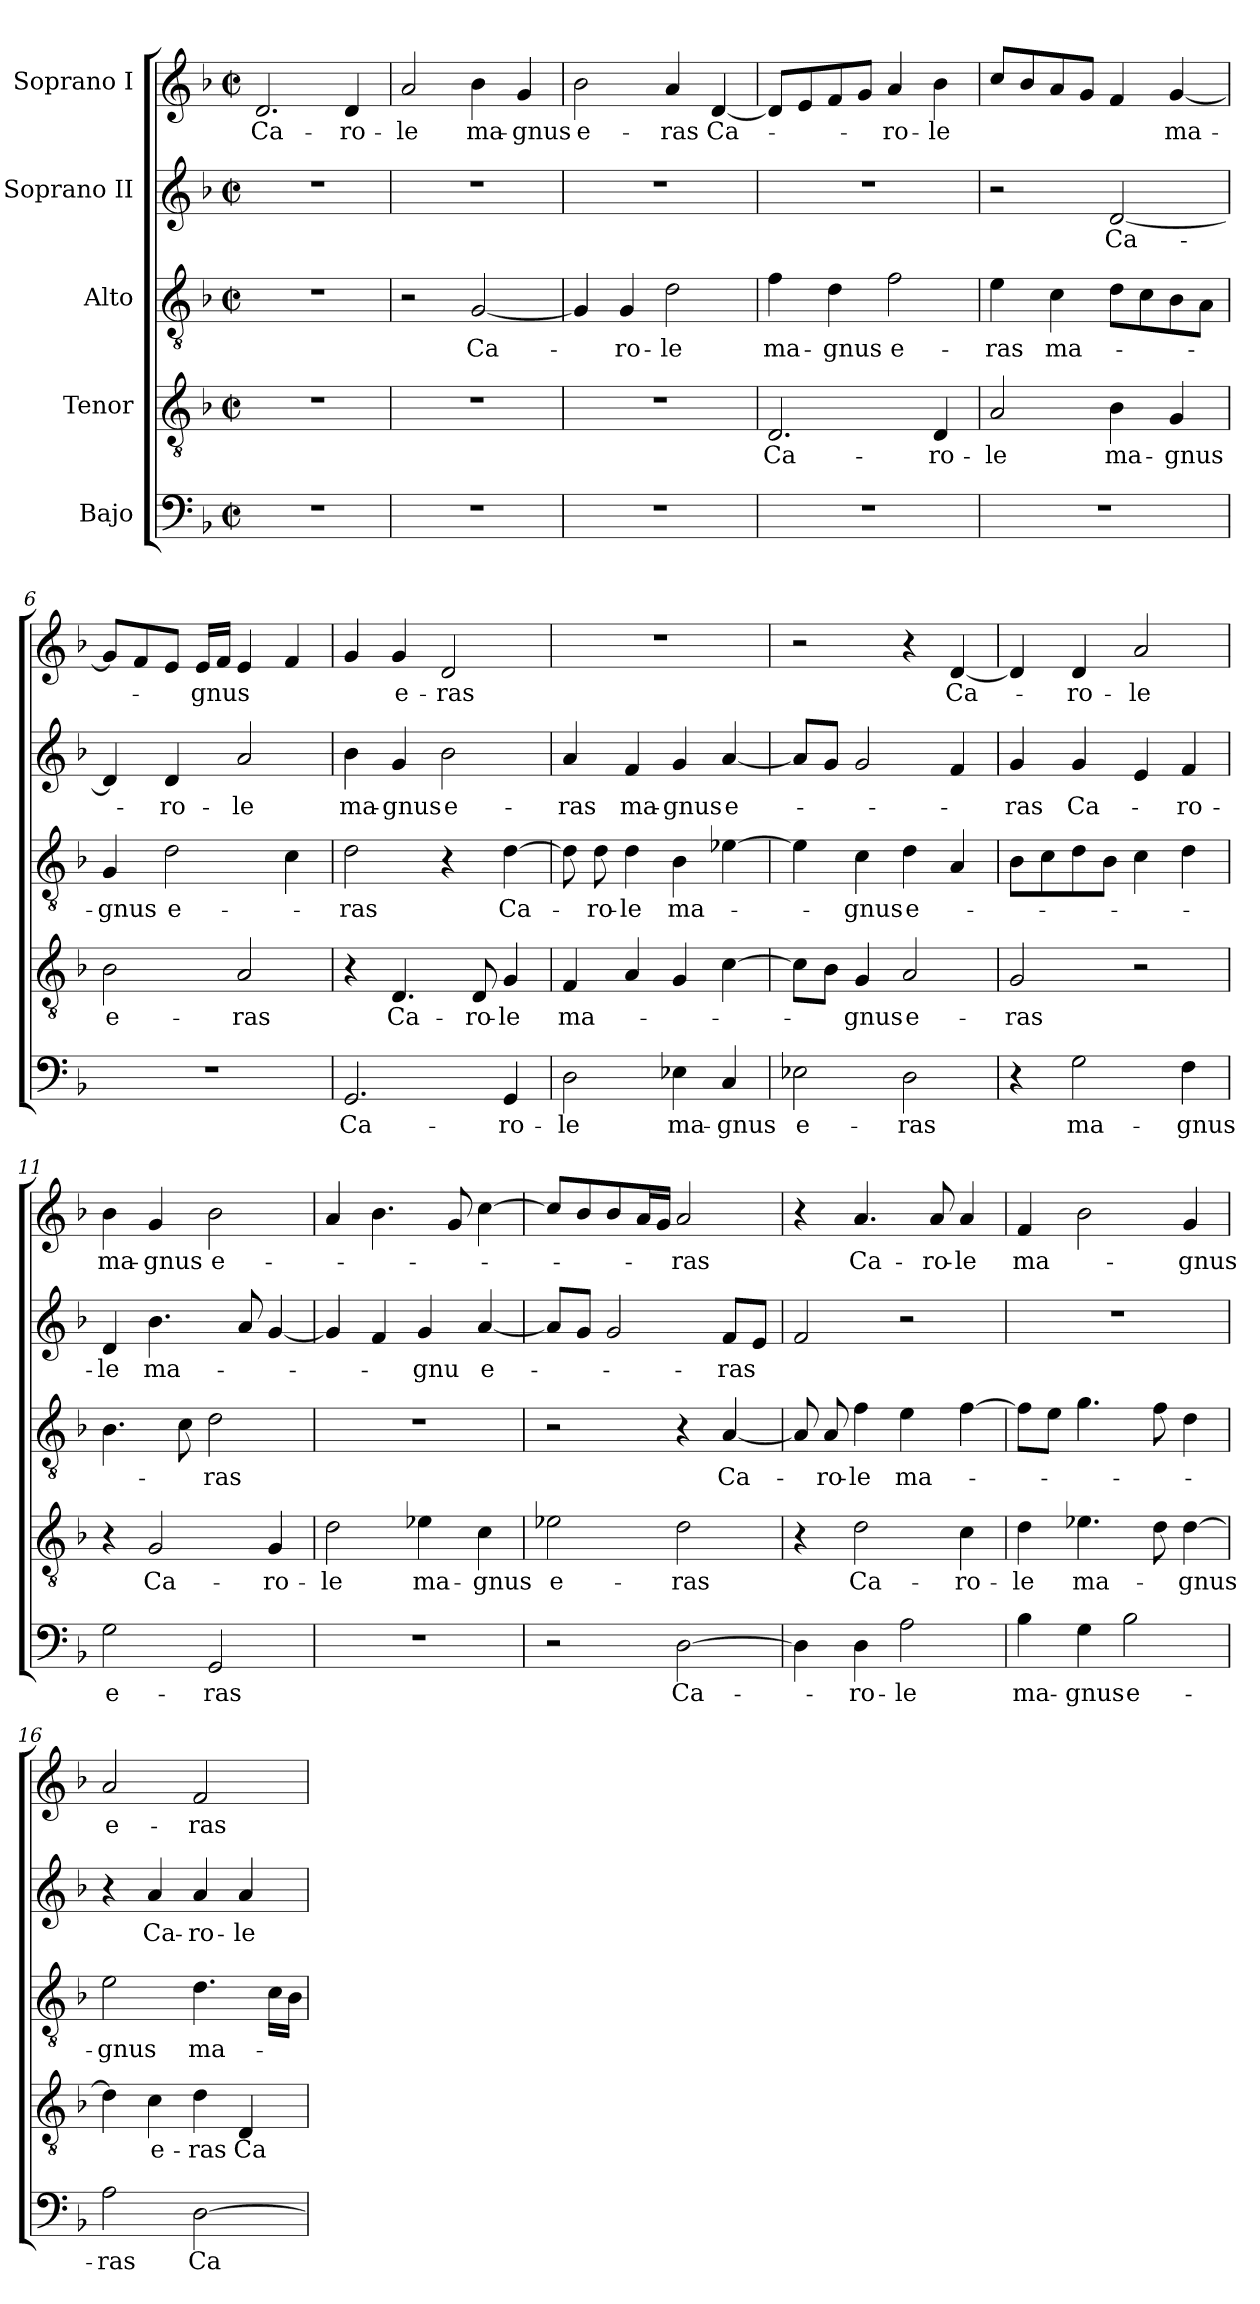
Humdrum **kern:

**kern	**text	**kern	**text	**kern	**text	**kern	**text	**kern	**text
*part5	*part5	*part4	*part4	*part3	*part3	*part2	*part2	*part1	*part1
*staff5	*staff5	*staff4	*staff4	*staff3	*staff3	*staff2	*staff2	*staff1	*staff1
*I"Bajo	*	*I"Tenor	*	*I"Alto	*	*I"Soprano II	*	*I"Soprano I	*
*clefF4	*	*clefGv2	*	*clefGv2	*	*clefG2	*	*clefG2	*
*k[b-]	*	*k[b-]	*	*k[b-]	*	*k[b-]	*	*k[b-]	*
*F:	*	*F:	*	*F:	*	*F:	*	*F:	*
*M2/2	*	*M2/2	*	*M2/2	*	*M2/2	*	*M2/2	*
*met(c|)	*	*met(c|)	*	*met(c|)	*	*met(c|)	*	*met(c|)	*
=1	=1	=1	=1	=1	=1	=1	=1	=1	=1
!	!	!	!	!	!	!	!	!	!LO:LY:b
1r	.	1r	.	1r	.	1r	.	2.d/	Ca-
!	!	!	!	!	!	!	!	!	!LO:LY:b
.	.	.	.	.	.	.	.	4d/	-ro-
=2	=2	=2	=2	=2	=2	=2	=2	=2	=2
!	!	!	!	!	!	!	!	!	!LO:LY:b
1r	.	1r	.	2r	.	1r	.	2a/	-le
!	!	!	!	!	!LO:LY:b	!	!	!	!LO:LY:b
.	.	.	.	[2G/	Ca-	.	.	4b-\	ma-
!	!	!	!	!	!	!	!	!	!LO:LY:b
.	.	.	.	.	.	.	.	4g/	-gnus
=3	=3	=3	=3	=3	=3	=3	=3	=3	=3
!	!	!	!	!	!	!	!	!	!LO:LY:b
1r	.	1r	.	4G/]	.	1r	.	2b-\	e-
!	!	!	!	!	!LO:LY:b	!	!	!	!
.	.	.	.	4G/	-ro-	.	.	.	.
!	!	!	!	!	!LO:LY:b	!	!	!	!LO:LY:b
.	.	.	.	2d\	-le	.	.	4a/	-ras
!	!	!	!	!	!	!	!	!	!LO:LY:b
.	.	.	.	.	.	.	.	[4d/	Ca-
=4	=4	=4	=4	=4	=4	=4	=4	=4	=4
!	!	!	!LO:LY:b	!	!LO:LY:b	!	!	!	!
1r	.	2.D/	Ca-	4f\	ma-	1r	.	8d/L]	.
.	.	.	.	.	.	.	.	8e/	.
!	!	!	!	!	!LO:LY:b	!	!	!	!
.	.	.	.	4d\	-gnus	.	.	8f/	.
.	.	.	.	.	.	.	.	8g/J	.
!	!	!	!	!	!LO:LY:b	!	!	!	!LO:LY:b
.	.	.	.	2f\	e-	.	.	4a/	-ro-
!	!	!	!LO:LY:b	!	!	!	!	!	!LO:LY:b
.	.	4D/	-ro-	.	.	.	.	4b-\	-le
=5	=5	=5	=5	=5	=5	=5	=5	=5	=5
!	!	!	!LO:LY:b	!	!LO:LY:b	!	!	!	!
1r	.	2A/	-le	4e\	-ras	2r	.	8cc/L	.
.	.	.	.	.	.	.	.	8b-/	.
!	!	!	!	!	!LO:LY:b	!	!	!	!
.	.	.	.	4c\	ma-	.	.	8a/	.
.	.	.	.	.	.	.	.	8g/J	.
!	!	!	!LO:LY:b	!	!	!	!LO:LY:b	!	!
.	.	4B-\	ma-	8d\L	.	[2d/	Ca-	4f/	.
.	.	.	.	8c\	.	.	.	.	.
!	!	!	!LO:LY:b	!	!	!	!	!	!LO:LY:b
.	.	4G/	-gnus	8B-\	.	.	.	[4g/	ma-
.	.	.	.	8A\J	.	.	.	.	.
!!LO:LB:g=z
=6	=6	=6	=6	=6	=6	=6	=6	=6	=6
!	!	!	!LO:LY:b	!	!LO:LY:b	!	!	!	!
1r	.	2B-\	e-	4G/	-gnus	4d/]	.	8g/L]	.
.	.	.	.	.	.	.	.	8f/	.
!	!	!	!	!	!LO:LY:b	!	!LO:LY:b	!	!
.	.	.	.	2d\	e-	4d/	-ro-	8e/J	.
!	!	!	!	!	!	!	!	!	!LO:LY:b
.	.	.	.	.	.	.	.	16e/LL	-gnus
.	.	.	.	.	.	.	.	16f/JJ	.
!	!	!	!LO:LY:b	!	!	!	!LO:LY:b	!	!
.	.	2A/	-ras	.	.	2a/	-le	4e/	.
.	.	.	.	4c\	.	.	.	4f/	.
=7	=7	=7	=7	=7	=7	=7	=7	=7	=7
!	!LO:LY:b	!	!	!	!LO:LY:b	!	!LO:LY:b	!	!
2.GG/	Ca-	4r	.	2d\	-ras	4b-\	ma-	4g/	.
!	!	!	!LO:LY:b	!	!	!	!LO:LY:b	!	!LO:LY:b
.	.	4.D/	Ca-	.	.	4g/	-gnus	4g/	e-
!	!	!	!	!	!	!	!LO:LY:b	!	!LO:LY:b
.	.	.	.	4r	.	2b-\	e-	2d/	-ras
!	!	!	!LO:LY:b	!	!	!	!	!	!
.	.	8D/	-ro-	.	.	.	.	.	.
!	!LO:LY:b	!	!LO:LY:b	!	!LO:LY:b	!	!	!	!
4GG/	-ro-	4G/	-le	[4d\	Ca-	.	.	.	.
=8	=8	=8	=8	=8	=8	=8	=8	=8	=8
!	!LO:LY:b	!	!LO:LY:b	!	!	!	!LO:LY:b	!	!
2D\	-le	4F/	ma-	8d\]	.	4a/	-ras	1r	.
!	!	!	!	!	!LO:LY:b	!	!	!	!
.	.	.	.	8d\	-ro-	.	.	.	.
!	!	!	!	!	!LO:LY:b	!	!LO:LY:b	!	!
.	.	4A/	.	4d\	-le	4f/	ma-	.	.
!	!LO:LY:b	!	!	!	!LO:LY:b	!	!LO:LY:b	!	!
4E-X\	ma-	4G/	.	4B-\	ma-	4g/	-gnus	.	.
!	!LO:LY:b	!	!	!	!	!	!LO:LY:b	!	!
4C/	-gnus	[4c\	.	[4e-X\	.	[4a/	e-	.	.
=9	=9	=9	=9	=9	=9	=9	=9	=9	=9
!	!LO:LY:b	!	!	!	!	!	!	!	!
2E-X\	e-	8c\L]	.	4e-\]	.	8a/L]	.	2r	.
.	.	8B-\J	.	.	.	8g/J	.	.	.
!	!	!	!LO:LY:b	!	!LO:LY:b	!	!	!	!
.	.	4G/	-gnus	4c\	-gnus	2g/	.	.	.
!	!LO:LY:b	!	!LO:LY:b	!	!LO:LY:b	!	!	!	!
2D\	-ras	2A/	e-	4d\	e-	.	.	4r	.
!	!	!	!	!	!	!	!	!	!LO:LY:b
.	.	.	.	4A/	.	4f/	.	[4d/	Ca-
=10	=10	=10	=10	=10	=10	=10	=10	=10	=10
!	!	!	!LO:LY:b	!	!	!	!LO:LY:b	!	!
4r	.	2G/	-ras	8B-\L	.	4g/	-ras	4d/]	.
.	.	.	.	8c\	.	.	.	.	.
!	!LO:LY:b	!	!	!	!	!	!LO:LY:b	!	!LO:LY:b
2G\	ma-	.	.	8d\	.	4g/	Ca-	4d/	-ro-
.	.	.	.	8B-\J	.	.	.	.	.
!	!	!	!	!	!	!	!	!	!LO:LY:b
.	.	2r	.	4c\	.	4e/	.	2a/	-le
!	!LO:LY:b	!	!	!	!	!	!LO:LY:b	!	!
4F\	-gnus	.	.	4d\	.	4f/	-ro-	.	.
=11	=11	=11	=11	=11	=11	=11	=11	=11	=11
!	!LO:LY:b	!	!	!	!	!	!LO:LY:b	!	!LO:LY:b
2G\	e-	4r	.	4.B-\	.	4d/	-le	4b-\	ma-
!	!	!	!LO:LY:b	!	!	!	!LO:LY:b	!	!LO:LY:b
.	.	2G/	Ca-	.	.	4.b-\	ma-	4g/	-gnus
.	.	.	.	8c\	.	.	.	.	.
!	!LO:LY:b	!	!	!	!LO:LY:b	!	!	!	!LO:LY:b
2GG/	-ras	.	.	2d\	-ras	.	.	2b-\	e-
.	.	.	.	.	.	8a/	.	.	.
!	!	!	!LO:LY:b	!	!	!	!	!	!
.	.	4G/	-ro-	.	.	[4g/	.	.	.
!!LO:LB:g=z
=12	=12	=12	=12	=12	=12	=12	=12	=12	=12
!	!	!	!LO:LY:b	!	!	!	!	!	!
1r	.	2d\	-le	1r	.	4g/]	.	4a/	.
.	.	.	.	.	.	4f/	.	4.b-\	.
!	!	!	!LO:LY:b	!	!	!	!LO:LY:b	!	!
.	.	4e-X\	ma-	.	.	4g/	-gnu	.	.
.	.	.	.	.	.	.	.	8g/	.
!	!	!	!LO:LY:b	!	!	!	!LO:LY:b	!	!
.	.	4c\	-gnus	.	.	[4a/	e-	[4cc\	.
=13	=13	=13	=13	=13	=13	=13	=13	=13	=13
!	!	!	!LO:LY:b	!	!	!	!	!	!
2r	.	2e-X\	e-	2r	.	8a/L]	.	8cc/L]	.
.	.	.	.	.	.	8g/J	.	8b-/	.
.	.	.	.	.	.	2g/	.	8b-/	.
.	.	.	.	.	.	.	.	16a/L	.
.	.	.	.	.	.	.	.	16g/JJ	.
!	!LO:LY:b	!	!LO:LY:b	!	!	!	!	!	!LO:LY:b
[2D\	Ca-	2d\	-ras	4r	.	.	.	2a/	-ras
!	!	!	!	!	!LO:LY:b	!	!LO:LY:b	!	!
.	.	.	.	[4A/	Ca-	8f/L	-ras	.	.
.	.	.	.	.	.	8e/J	.	.	.
=14	=14	=14	=14	=14	=14	=14	=14	=14	=14
4D\]	.	4r	.	8A/]	.	2f/	.	4r	.
!	!	!	!	!	!LO:LY:b	!	!	!	!
.	.	.	.	8A/	-ro-	.	.	.	.
!	!LO:LY:b	!	!LO:LY:b	!	!LO:LY:b	!	!	!	!LO:LY:b
4D\	-ro-	2d\	Ca-	4f\	-le	.	.	4.a/	Ca-
!	!LO:LY:b	!	!	!	!LO:LY:b	!	!	!	!
2A\	-le	.	.	4e\	ma-	2r	.	.	.
!	!	!	!	!	!	!	!	!	!LO:LY:b
.	.	.	.	.	.	.	.	8a/	-ro-
!	!	!	!LO:LY:b	!	!	!	!	!	!LO:LY:b
.	.	4c\	-ro-	[4f\	.	.	.	4a/	-le
=15	=15	=15	=15	=15	=15	=15	=15	=15	=15
!	!LO:LY:b	!	!LO:LY:b	!	!	!	!	!	!LO:LY:b
4B-\	ma-	4d\	-le	8f\L]	.	1r	.	4f/	ma-
.	.	.	.	8e\J	.	.	.	.	.
!	!LO:LY:b	!	!LO:LY:b	!	!	!	!	!	!
4G\	-gnus	4.e-X\	ma-	4.g\	.	.	.	2b-\	.
!	!LO:LY:b	!	!	!	!	!	!	!	!
2B-\	e-	.	.	.	.	.	.	.	.
.	.	8d\	.	8f\	.	.	.	.	.
!	!	!	!LO:LY:b	!	!	!	!	!	!LO:LY:b
.	.	[4d\	-gnus	4d\	.	.	.	4g/	-gnus
=16	=16	=16	=16	=16	=16	=16	=16	=16	=16
!	!LO:LY:b	!	!	!	!LO:LY:b	!	!	!	!LO:LY:b
2A\	-ras	4d\]	.	2e\	-gnus	4r	.	2a/	e-
!	!	!	!LO:LY:b	!	!	!	!LO:LY:b	!	!
.	.	4c\	e-	.	.	4a/	Ca-	.	.
!	!LO:LY:b	!	!LO:LY:b	!	!LO:LY:b	!	!LO:LY:b	!	!LO:LY:b
[2D\	Ca-	4d\	-ras	4.d\	ma-	4a/	-ro-	2f/	-ras
!	!	!	!LO:LY:b	!	!	!	!LO:LY:b	!	!
.	.	4D/	Ca-	.	.	4a/	-le	.	.
.	.	.	.	16c\LL	.	.	.	.	.
.	.	.	.	16B-\JJ	.	.	.	.	.
=	=	=	=	=	=	=	=	=	=
*-	*-	*-	*-	*-	*-	*-	*-	*-	*-
